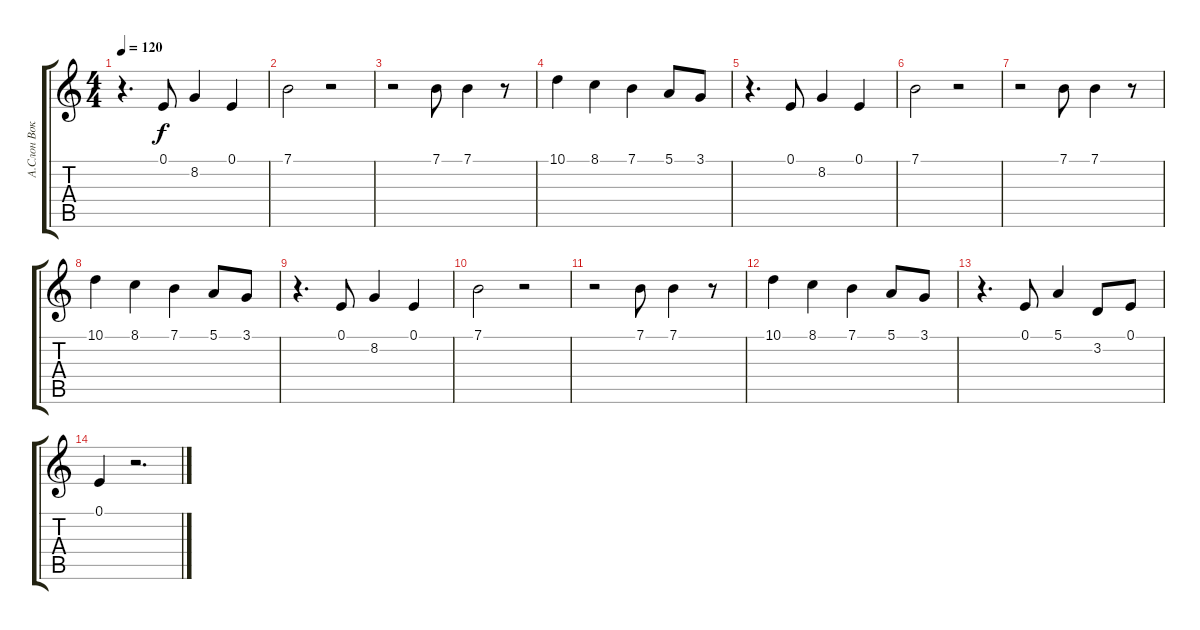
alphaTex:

\track ("А.Слон Вокал" "А.Слон Вок") {instrument altosax}
\staff {score tabs}
\tuning (E4 B3 G3 D3 A2 E2) {hide}
\ts (4 4)
\tempo 120
\clef g2
\ks c
r.4{d dy f} 0.1.8 8.2.4 0.1.4 |
7.1.2 r.2 |
r.2 7.1.8 7.1.4 r.8 |
10.1.4 8.1.4 7.1.4 5.1.8 3.1.8 |
r.4{d} 0.1.8 8.2.4 0.1.4 |
7.1.2 r.2 |
r.2 7.1.8 7.1.4 r.8 |
10.1.4 8.1.4 7.1.4 5.1.8 3.1.8 |
r.4{d} 0.1.8 8.2.4 0.1.4 |
7.1.2 r.2 |
r.2 7.1.8 7.1.4 r.8 |
10.1.4 8.1.4 7.1.4 5.1.8 3.1.8 |
r.4{d} 0.1.8 5.1.4 3.2.8 0.1.8 |
0.1.4 r.2{d}
